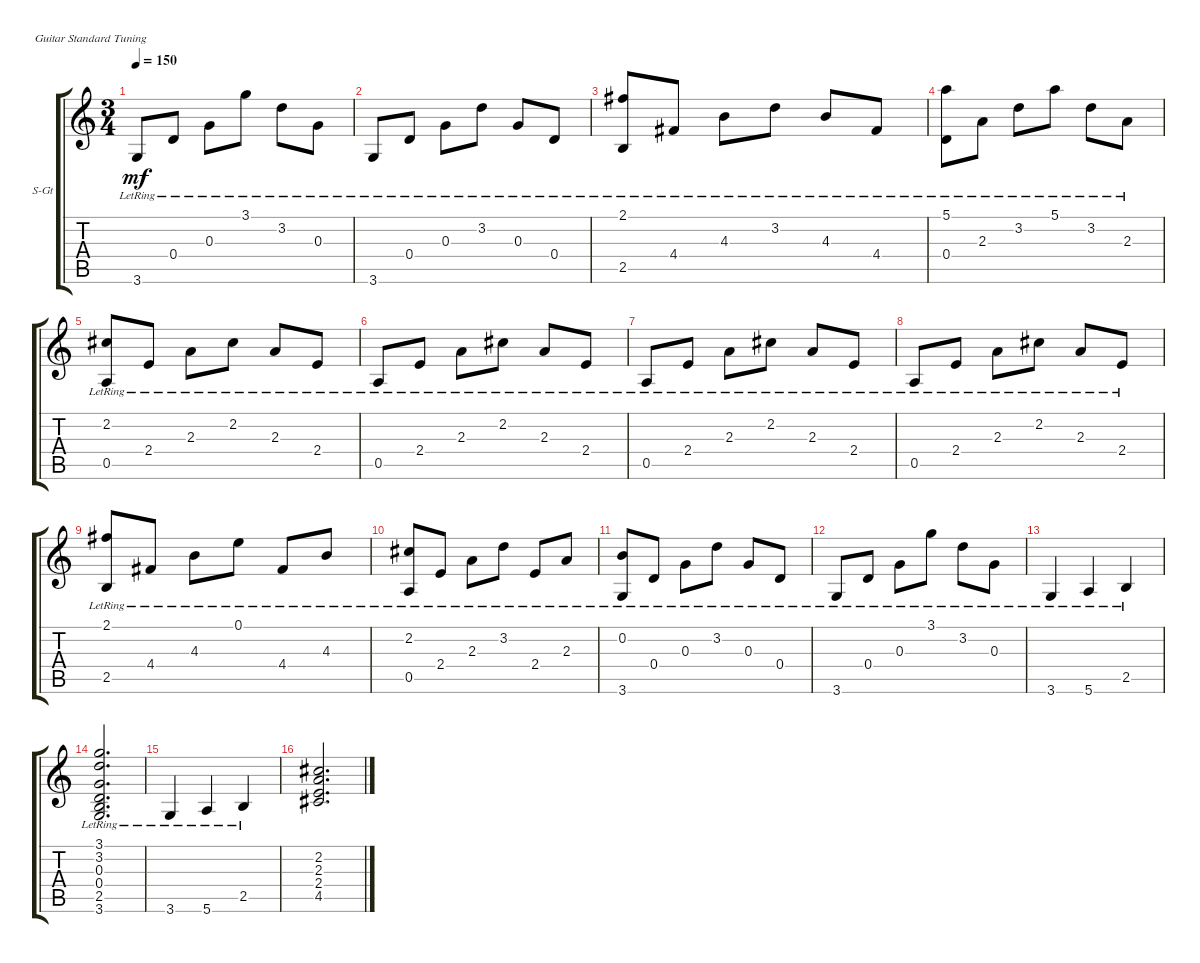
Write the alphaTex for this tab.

\defaultSystemsLayout 4
\bracketExtendMode groupsimilarinstruments
\firstSystemTrackNameOrientation horizontal
\otherSystemsTrackNameOrientation horizontal
\track ("Steel Guitar" "S-Gt") {instrument acousticguitarsteel}
\staff {score tabs}
\tuning (E4 B3 G3 D3 A2 E2)
\ts (3 4)
\tempo 150
\clef g2
\ks c
3.6{lr}.8{dy mf} 0.4{lr}.8 0.3{lr}.8 3.1{lr}.8 3.2{lr}.8 0.3{lr}.8 |
3.6{lr}.8 0.4{lr}.8 0.3{lr}.8 3.2{lr}.8 0.3{lr}.8 0.4{lr}.8 |
(2.5{lr} 2.1{lr}).8 4.4{lr}.8 4.3{lr}.8 3.2{lr}.8 4.3{lr}.8 4.4{lr}.8 |
(0.4{lr} 5.1{lr}).8 2.3{lr}.8 3.2{lr}.8 5.1{lr}.8 3.2{lr}.8 2.3{lr}.8 |
(0.5{lr} 2.2{lr}).8 2.4{lr}.8 2.3{lr}.8 2.2{lr}.8 2.3{lr}.8 2.4{lr}.8 |
0.5{lr}.8 2.4{lr}.8 2.3{lr}.8 2.2{lr}.8 2.3{lr}.8 2.4{lr}.8 |
0.5{lr}.8 2.4{lr}.8 2.3{lr}.8 2.2{lr}.8 2.3{lr}.8 2.4{lr}.8 |
0.5{lr}.8 2.4{lr}.8 2.3{lr}.8 2.2{lr}.8 2.3{lr}.8 2.4{lr}.8 |
(2.5{lr} 2.1{lr}).8 4.4{lr}.8 4.3{lr}.8 0.1{lr}.8 4.4{lr}.8 4.3{lr}.8 |
(0.5{lr} 2.2{lr}).8 2.4{lr}.8 2.3{lr}.8 3.2{lr}.8 2.4{lr}.8 2.3{lr}.8 |
(3.6{lr} 0.2{lr}).8 0.4{lr}.8 0.3{lr}.8 3.2{lr}.8 0.3{lr}.8 0.4{lr}.8 |
3.6{lr}.8 0.4{lr}.8 0.3{lr}.8 3.1{lr}.8 3.2{lr}.8 0.3{lr}.8 |
3.6{lr}.4 5.6{lr}.4 2.5{lr}.4 |
(3.6{lr} 2.5{lr} 0.4{lr} 0.3{lr} 3.2{lr} 3.1{lr}).2{d} |
3.6{lr}.4 5.6{lr}.4 2.5{lr}.4 |
(4.5 2.4 2.3 2.2).2{d}
